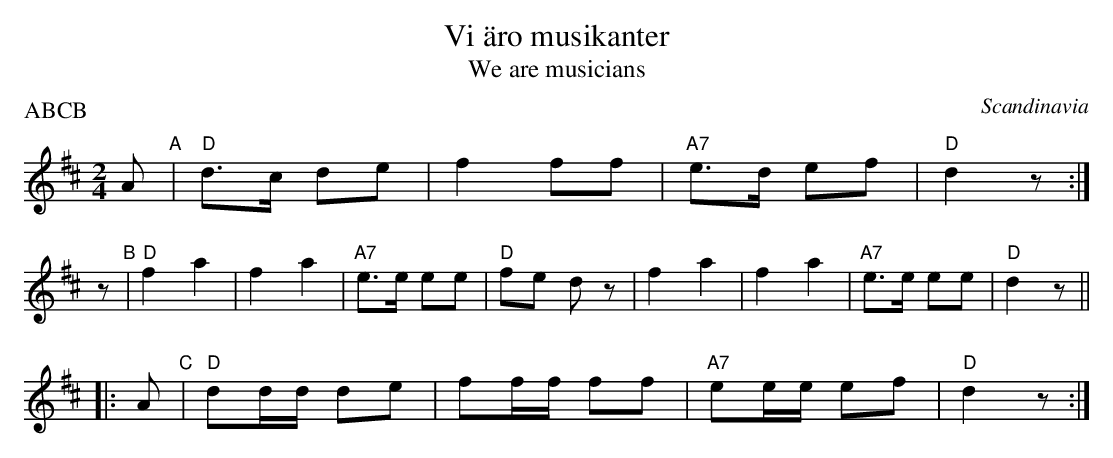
X:1
T: Vi \"aro musikanter
T: We are musicians
O: Scandinavia
P: ABCB
M: 2/4
L: 1/8
K: D
   A "A"| "D"d>c de | f2 ff | "A7"e>d ef | "D"d2 z :|
   z "B"| "D"f2 a2 | f2 a2 | "A7"e>e ee | "D"fe dz | f2 a2 | f2 a2 | "A7"e>e ee | "D"d2 z ||
|: A "C"| "D"dd/d/ de | ff/f/ ff | "A7"ee/e/ ef | "D"d2 z :|
